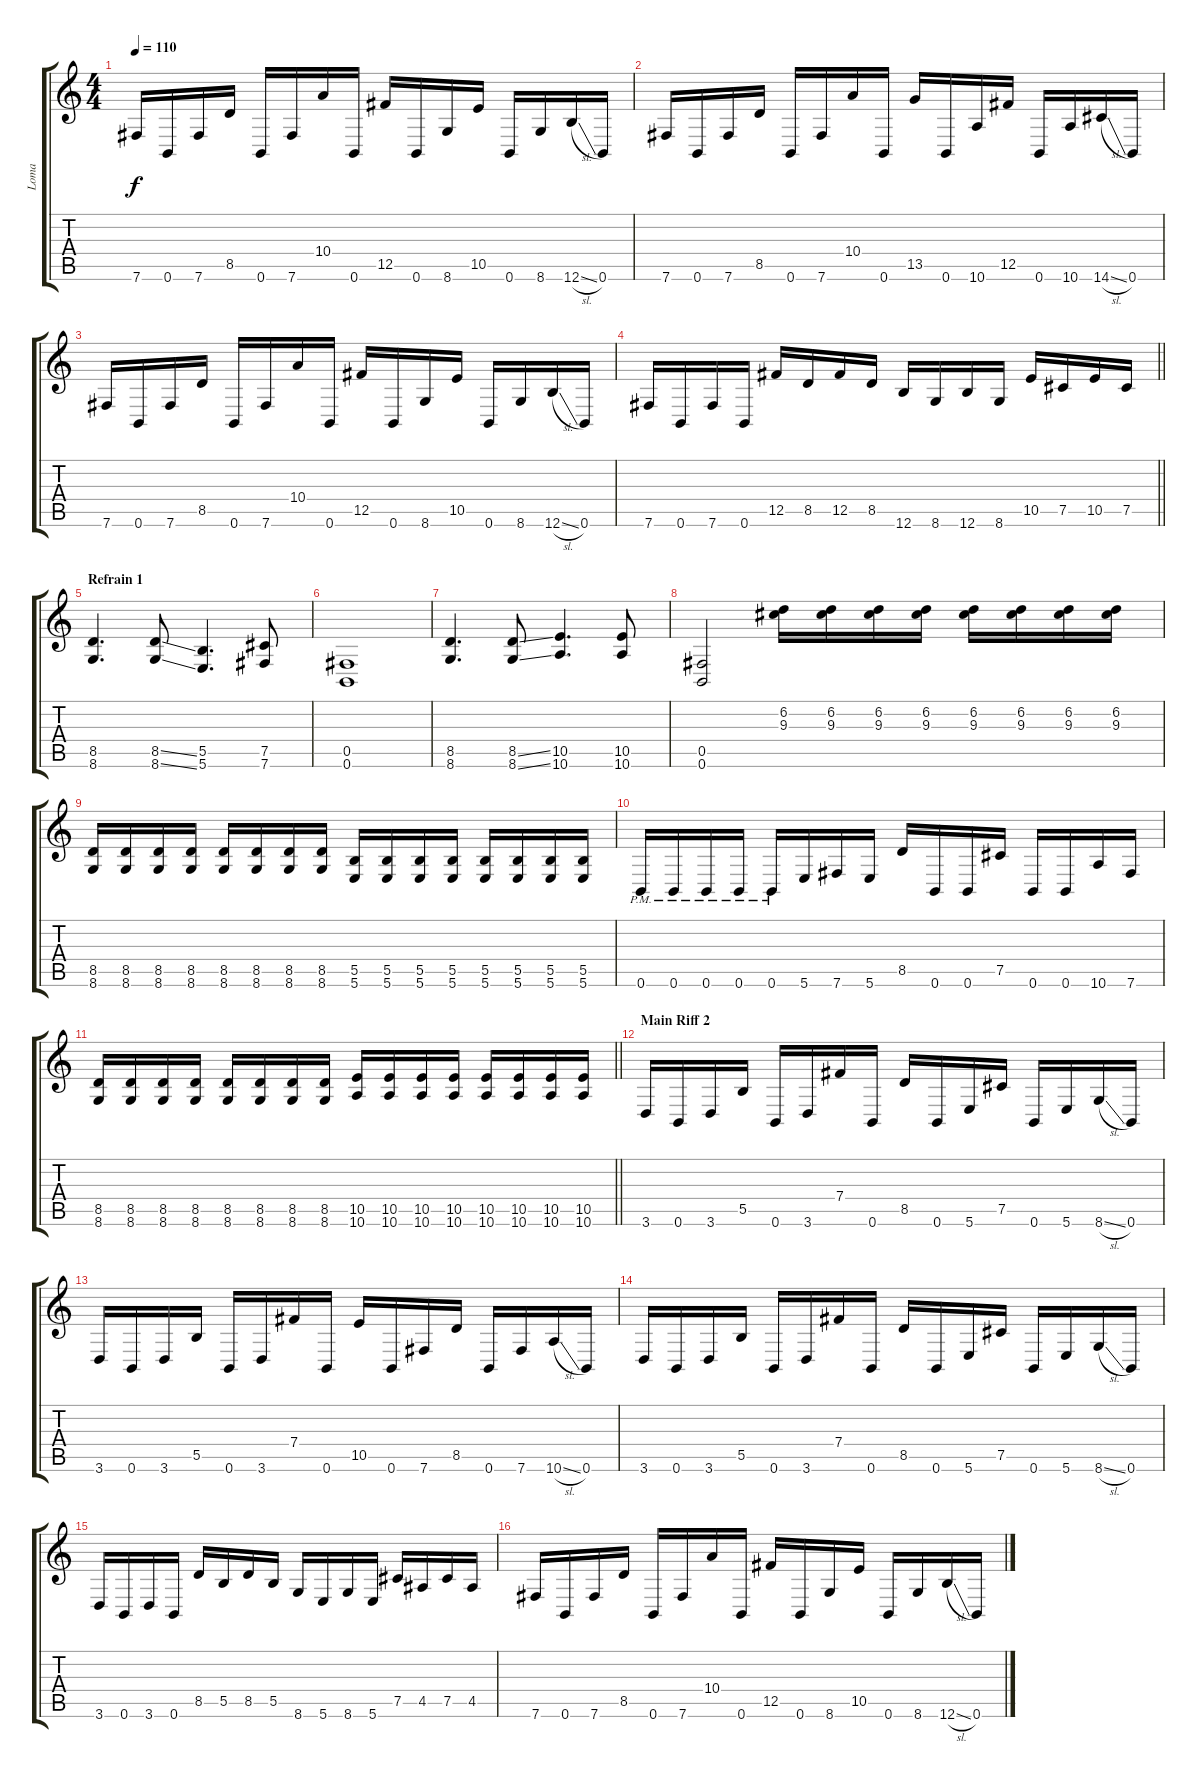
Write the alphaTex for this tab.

\track ("Loma" "Loma") {instrument distortionguitar}
\staff {score tabs}
\tuning (Db4 Ab3 E3 B2 Gb2 B1) {hide}
\ts (4 4)
\tempo 110
\clef g2
\ks c
7.6.16{txt " " dy f} 0.6.16 7.6.16 8.5.16 0.6.16 7.6.16 10.4.16 0.6.16 12.5.16 0.6.16 8.6.16 10.5.16 0.6.16 8.6.16 12.6{sl}.16 0.6.16 |
7.6.16 0.6.16 7.6.16 8.5.16 0.6.16 7.6.16 10.4.16 0.6.16 13.5.16 0.6.16 10.6.16 12.5.16 0.6.16 10.6.16 14.6{sl}.16 0.6.16 |
7.6.16 0.6.16 7.6.16 8.5.16 0.6.16 7.6.16 10.4.16 0.6.16 12.5.16 0.6.16 8.6.16 10.5.16 0.6.16 8.6.16 12.6{sl}.16 0.6.16 |
\barLineRight lightlight
7.6.16 0.6.16 7.6.16 0.6.16 12.5.16 8.5.16 12.5.16 8.5.16 12.6.16 8.6.16 12.6.16 8.6.16 10.5.16 7.5.16 10.5.16 7.5.16 |
\section ("" "Refrain 1")
(8.5 8.6).4{d} (8.5{ss} 8.6{ss}).8 (5.5 5.6).4{d} (7.5 7.6).8 |
(0.5 0.6).1 |
(8.5 8.6).4{d} (8.5{ss} 8.6{ss}).8 (10.5 10.6).4{d} (10.5 10.6).8 |
(0.5 0.6).2{volume 0} (6.2 9.3).16{volume 16} (6.2 9.3).16 (6.2 9.3).16 (6.2 9.3).16 (6.2 9.3).16 (6.2 9.3).16 (6.2 9.3).16 (6.2 9.3).16 |
(8.5 8.6).16 (8.5 8.6).16 (8.5 8.6).16 (8.5 8.6).16 (8.5 8.6).16 (8.5 8.6).16 (8.5 8.6).16 (8.5 8.6).16 (5.5 5.6).16 (5.5 5.6).16 (5.5 5.6).16 (5.5 5.6).16 (5.5 5.6).16 (5.5 5.6).16 (5.5 5.6).16 (5.5 5.6).16 |
0.6{pm}.16 0.6{pm}.16 0.6{pm}.16 0.6{pm}.16 0.6{pm}.16 5.6.16 7.6.16 5.6.16 8.5.16 0.6.16 0.6.16 7.5.16 0.6.16 0.6.16 10.6.16 7.6.16 |
\barLineRight lightlight
(8.5 8.6).16 (8.5 8.6).16 (8.5 8.6).16 (8.5 8.6).16 (8.5 8.6).16 (8.5 8.6).16 (8.5 8.6).16 (8.5 8.6).16 (10.5 10.6).16 (10.5 10.6).16 (10.5 10.6).16 (10.5 10.6).16 (10.5 10.6).16 (10.5 10.6).16 (10.5 10.6).16 (10.5 10.6).16 |
\section ("" "Main Riff 2")
3.6.16 0.6.16 3.6.16 5.5.16 0.6.16 3.6.16 7.4.16 0.6.16 8.5.16 0.6.16 5.6.16 7.5.16 0.6.16 5.6.16 8.6{sl}.16 0.6.16 |
3.6.16 0.6.16 3.6.16 5.5.16 0.6.16 3.6.16 7.4.16 0.6.16 10.5.16 0.6.16 7.6.16 8.5.16 0.6.16 7.6.16 10.6{sl}.16 0.6.16 |
3.6.16 0.6.16 3.6.16 5.5.16 0.6.16 3.6.16 7.4.16 0.6.16 8.5.16 0.6.16 5.6.16 7.5.16 0.6.16 5.6.16 8.6{sl}.16 0.6.16 |
3.6.16 0.6.16 3.6.16 0.6.16 8.5.16 5.5.16 8.5.16 5.5.16 8.6.16 5.6.16 8.6.16 5.6.16 7.5.16 4.5.16 7.5.16 4.5.16 |
7.6.16 0.6.16 7.6.16 8.5.16 0.6.16 7.6.16 10.4.16 0.6.16 12.5.16 0.6.16 8.6.16 10.5.16 0.6.16 8.6.16 12.6{sl}.16 0.6.16
